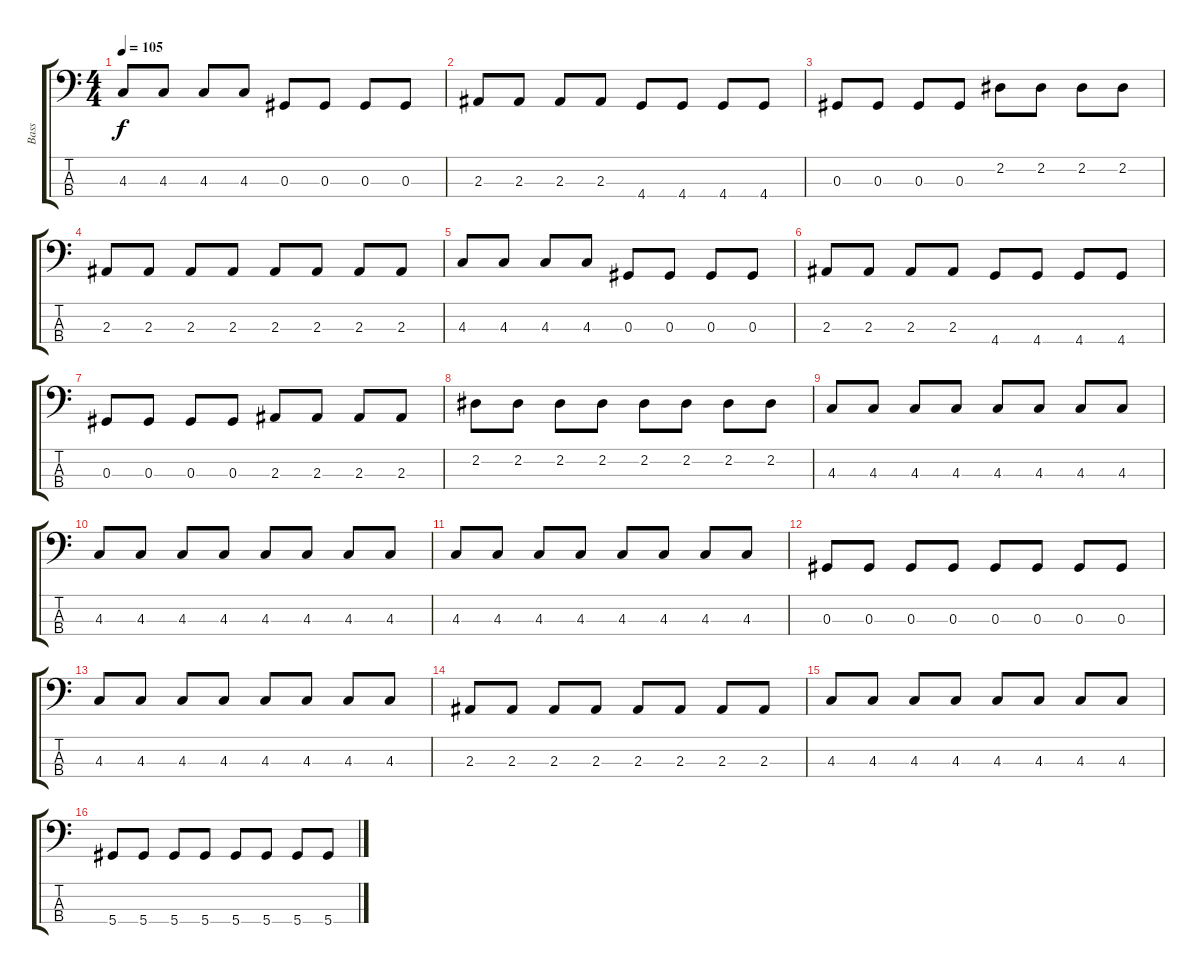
\track ("Bass" "Bass") {instrument electricbassfinger}
\staff {score tabs}
\tuning (Gb2 Db2 Ab1 Eb1) {hide}
\ts (4 4)
\tempo 105
\clef f4
\ks c
4.3.8{dy f instrument electricbassfinger} 4.3.8 4.3.8 4.3.8 0.3.8 0.3.8 0.3.8 0.3.8 |
2.3.8 2.3.8 2.3.8 2.3.8 4.4.8 4.4.8 4.4.8 4.4.8 |
0.3.8 0.3.8 0.3.8 0.3.8 2.2.8 2.2.8 2.2.8 2.2.8 |
2.3.8 2.3.8 2.3.8 2.3.8 2.3.8 2.3.8 2.3.8 2.3.8 |
4.3.8 4.3.8 4.3.8 4.3.8 0.3.8 0.3.8 0.3.8 0.3.8 |
2.3.8 2.3.8 2.3.8 2.3.8 4.4.8 4.4.8 4.4.8 4.4.8 |
0.3.8 0.3.8 0.3.8 0.3.8 2.3.8 2.3.8 2.3.8 2.3.8 |
2.2.8 2.2.8 2.2.8 2.2.8 2.2.8 2.2.8 2.2.8 2.2.8 |
4.3.8 4.3.8 4.3.8 4.3.8 4.3.8 4.3.8 4.3.8 4.3.8 |
4.3.8 4.3.8 4.3.8 4.3.8 4.3.8 4.3.8 4.3.8 4.3.8 |
4.3.8 4.3.8 4.3.8 4.3.8 4.3.8 4.3.8 4.3.8 4.3.8 |
0.3.8 0.3.8 0.3.8 0.3.8 0.3.8 0.3.8 0.3.8 0.3.8 |
4.3.8 4.3.8 4.3.8 4.3.8 4.3.8 4.3.8 4.3.8 4.3.8 |
2.3.8 2.3.8 2.3.8 2.3.8 2.3.8 2.3.8 2.3.8 2.3.8 |
4.3.8 4.3.8 4.3.8 4.3.8 4.3.8 4.3.8 4.3.8 4.3.8 |
5.4.8 5.4.8 5.4.8 5.4.8 5.4.8 5.4.8 5.4.8 5.4.8
